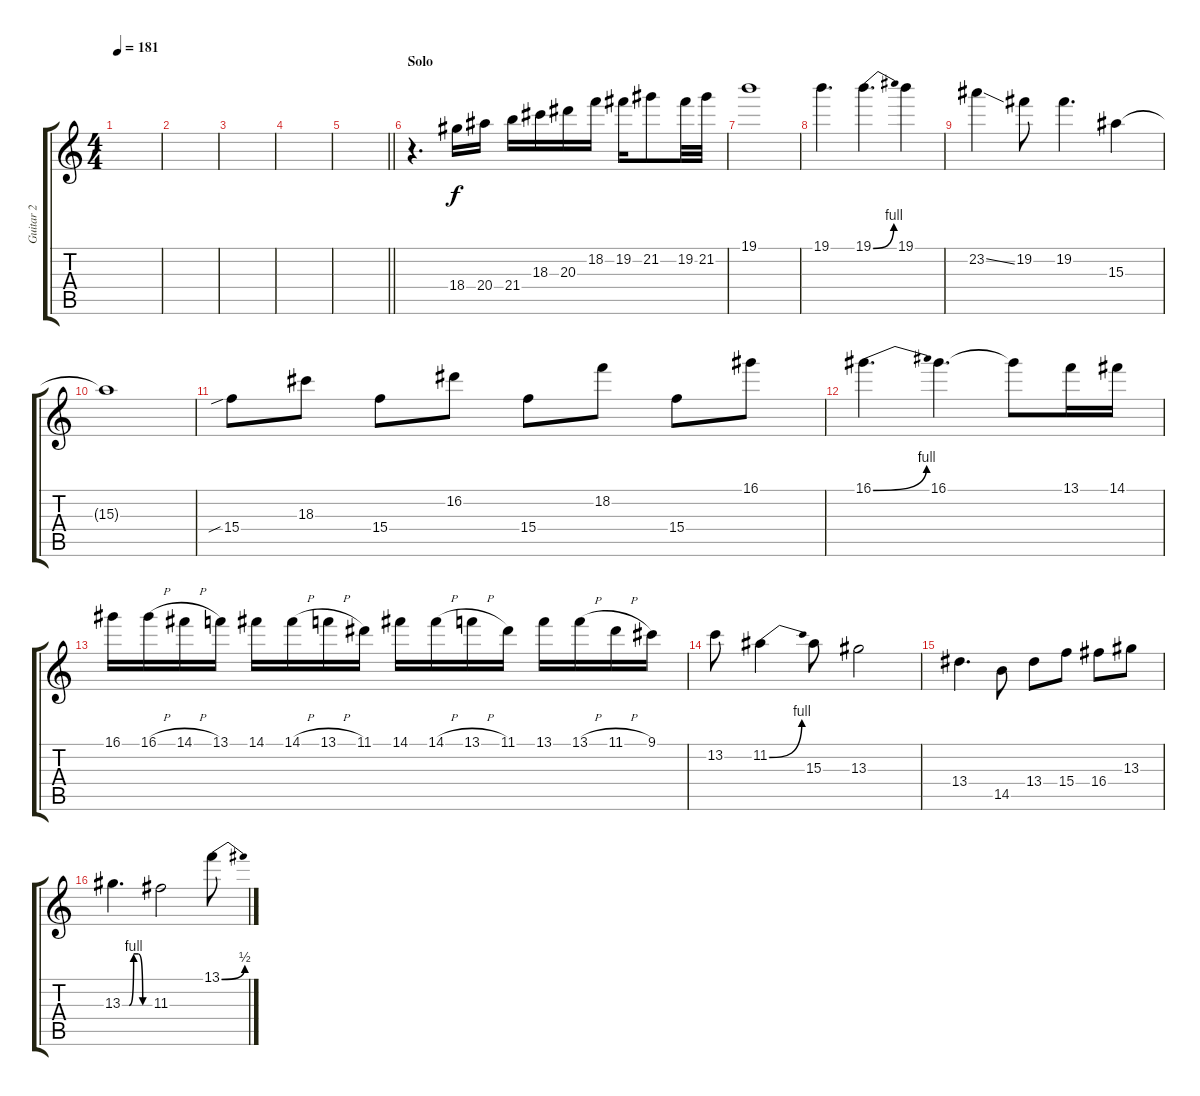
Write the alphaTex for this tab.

\track ("Guitar 2" "Guitar 2") {instrument distortionguitar}
\staff {score tabs}
\tuning (E4 B3 G3 D3 A2 E2) {hide}
\ts (4 4)
\tempo 181
\clef g2
\ks c
|
|
|
|
\barLineRight lightlight
|
\section ("" "Solo")
r.4{d} 18.4.16 20.4.16 21.4.16 18.3.16 20.3.16 18.2.16 19.2.16 21.2.8 19.2.32 21.2.32 |
19.1.1 |
19.1.4{d} 19.1{be (bend 0 0 60 4)}.4{d} 19.1.4 |
23.2{ss}.4 19.2.8 19.2.4{d} 15.3.4 |
15.3{t}.1 |
15.4{sib}.8 18.3.8 15.4.8 16.2.8 15.4.8 18.2.8 15.4.8 16.1.8 |
16.1{be (bend 0 0 60 4)}.4{d} 16.1.4{d} 16.1{t}.8 13.1.16 14.1.16 |
16.1.16 16.1{h}.16 14.1{h}.16 13.1.16 14.1.16 14.1{h}.16 13.1{h}.16 11.1.16 14.1.16 14.1{h}.16 13.1{h}.16 11.1.16 13.1.16 13.1{h}.16 11.1{h}.16 9.1.16 |
13.2.8 11.2{be (bend 0 0 60 4)}.4 15.3.8 13.3.2 |
13.4.4{d} 14.5.8 13.4.8 15.4.8 16.4.8 13.3.8 |
13.3{be (custom 0 0 15 0 25 4 35 4 45 0 60 0)}.4{d} 11.3.2 13.1{be (bend 0 0 60 2)}.8
